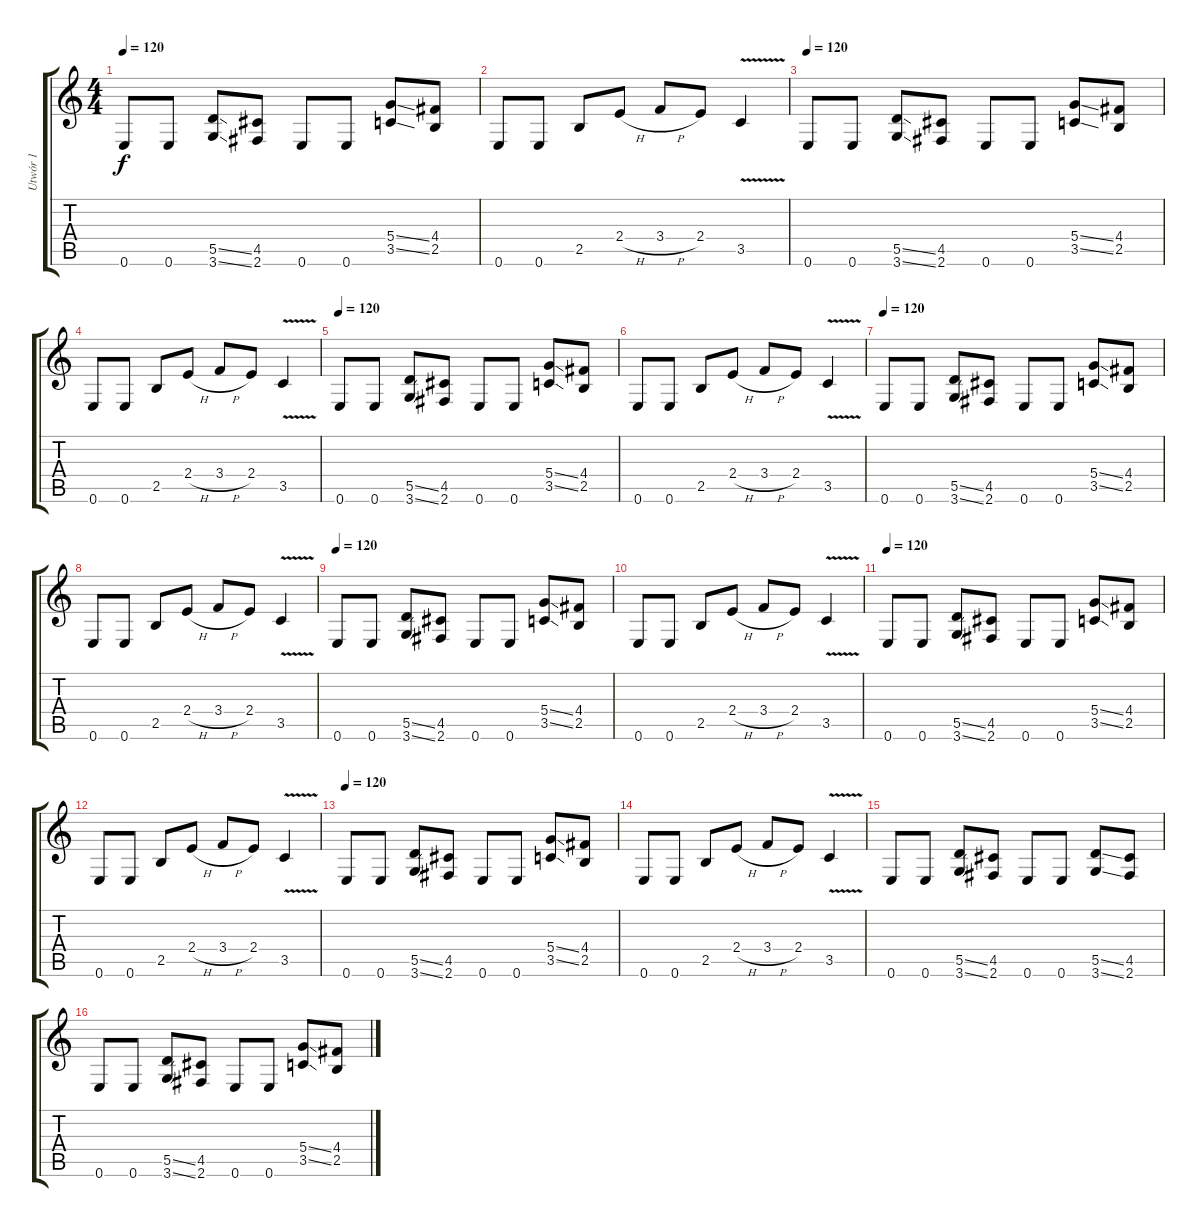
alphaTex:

\track ("Utwór 1" "Utwór 1") {instrument distortionguitar}
\staff {score tabs}
\tuning (E4 B3 G3 D3 A2 E2) {hide}
\ts (4 4)
\tempo 120
\clef g2
\ks c
0.6.8{dy f} 0.6.8 (5.5{ss} 3.6{ss}).8 (4.5 2.6).8 0.6.8 0.6.8 (5.4{ss} 3.5{ss}).8 (4.4 2.5).8 |
0.6.8 0.6.8 2.5.8 2.4{h}.8 3.4{h}.8 2.4.8 3.5{v}.4 |
\tempo 120
0.6.8 0.6.8 (5.5{ss} 3.6{ss}).8 (4.5 2.6).8 0.6.8 0.6.8 (5.4{ss} 3.5{ss}).8 (4.4 2.5).8 |
0.6.8 0.6.8 2.5.8 2.4{h}.8 3.4{h}.8 2.4.8 3.5{v}.4 |
\tempo 120
0.6.8 0.6.8 (5.5{ss} 3.6{ss}).8 (4.5 2.6).8 0.6.8 0.6.8 (5.4{ss} 3.5{ss}).8 (4.4 2.5).8 |
0.6.8 0.6.8 2.5.8 2.4{h}.8 3.4{h}.8 2.4.8 3.5{v}.4 |
\tempo 120
0.6.8 0.6.8 (5.5{ss} 3.6{ss}).8 (4.5 2.6).8 0.6.8 0.6.8 (5.4{ss} 3.5{ss}).8 (4.4 2.5).8 |
0.6.8 0.6.8 2.5.8 2.4{h}.8 3.4{h}.8 2.4.8 3.5{v}.4 |
\tempo 120
0.6.8 0.6.8 (5.5{ss} 3.6{ss}).8 (4.5 2.6).8 0.6.8 0.6.8 (5.4{ss} 3.5{ss}).8 (4.4 2.5).8 |
0.6.8 0.6.8 2.5.8 2.4{h}.8 3.4{h}.8 2.4.8 3.5{v}.4 |
\tempo 120
0.6.8 0.6.8 (5.5{ss} 3.6{ss}).8 (4.5 2.6).8 0.6.8 0.6.8 (5.4{ss} 3.5{ss}).8 (4.4 2.5).8 |
0.6.8 0.6.8 2.5.8 2.4{h}.8 3.4{h}.8 2.4.8 3.5{v}.4 |
\tempo 120
0.6.8 0.6.8 (5.5{ss} 3.6{ss}).8 (4.5 2.6).8 0.6.8 0.6.8 (5.4{ss} 3.5{ss}).8 (4.4 2.5).8 |
0.6.8 0.6.8 2.5.8 2.4{h}.8 3.4{h}.8 2.4.8 3.5{v}.4 |
0.6.8 0.6.8 (5.5{ss} 3.6{ss}).8 (4.5 2.6).8 0.6.8 0.6.8 (5.5{ss} 3.6{ss}).8 (4.5 2.6).8 |
0.6.8 0.6.8 (5.5{ss} 3.6{ss}).8 (4.5 2.6).8 0.6.8 0.6.8 (5.4{ss} 3.5{ss}).8 (4.4 2.5).8
